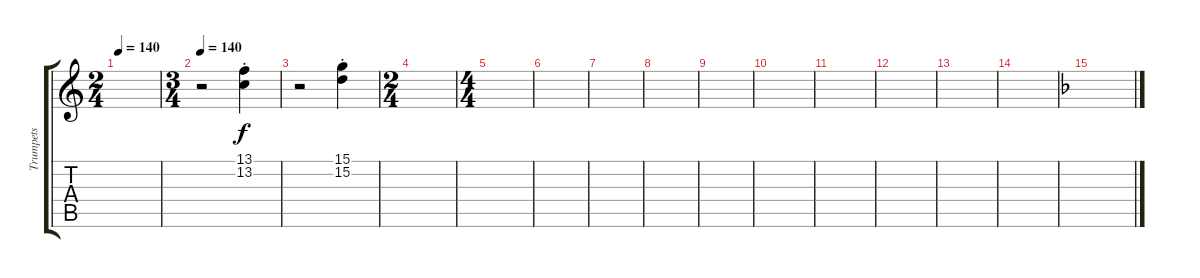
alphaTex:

\track ("Trumpets" "Trumpets") {instrument trumpet}
\staff {score tabs}
\tuning (E4 B3 G3 D3 A2 E2) {hide}
\ts (2 4)
\tempo 140
\clef g2
\ks aminor
|
\ts (3 4)
\tempo 140
r.2 (13.1{st} 13.2{st}).4 |
r.2 (15.1{st} 15.2{st}).4 |
\ts (2 4)
|
\ts (4 4)
|
|
|
|
|
|
|
|
|
|
\ks dminor
